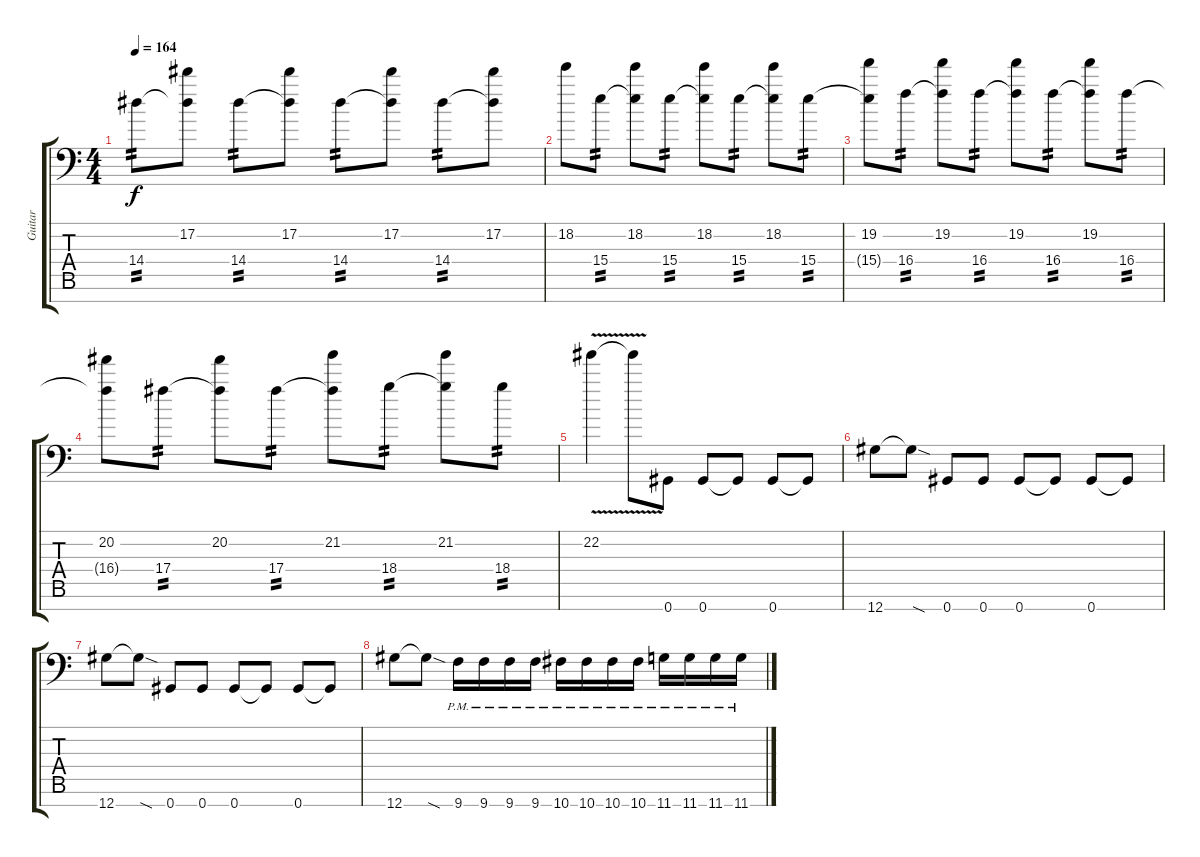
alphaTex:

\track ("Guitar" "Guitar") {instrument distortionguitar}
\staff {score tabs}
\tuning (Eb4 Bb3 Gb3 Db3 Ab2 Eb2 Ab1) {hide}
\ts (4 4)
\tempo 164
\clef f4
\ks c
14.4.8{tp 2 dy f} (17.2 14.4{t}).8 14.4.8{tp 2} (17.2 14.4{t}).8 14.4.8{tp 2} (17.2 14.4{t}).8 14.4.8{tp 2} (17.2 14.4{t}).8 |
18.2.8 15.4.8{tp 2} (18.2 15.4{t}).8 15.4.8{tp 2} (18.2 15.4{t}).8 15.4.8{tp 2} (18.2 15.4{t}).8 15.4.8{tp 2} |
(19.2 15.4{t}).8 16.4.8{tp 2} (19.2 16.4{t}).8 16.4.8{tp 2} (19.2 16.4{t}).8 16.4.8{tp 2} (19.2 16.4{t}).8 16.4.8{tp 2} |
(20.2 16.4{t}).8 17.4.8{tp 2} (20.2 17.4{t}).8 17.4.8{tp 2} (21.2 17.4{t}).8 18.4.8{tp 2} (21.2 18.4{t}).8 18.4.8{tp 2} |
22.2{v}.4 22.2{t}.8 0.7.8 0.7.8 0.7{t}.8 0.7.8 0.7{t}.8 |
12.7.8 12.7{sod t}.8 0.7.8 0.7.8 0.7.8 0.7{t}.8 0.7.8 0.7{t}.8 |
12.7.8 12.7{sod t}.8 0.7.8 0.7.8 0.7.8 0.7{t}.8 0.7.8 0.7{t}.8 |
12.7.8 12.7{sod t}.8 9.7{pm}.16 9.7{pm}.16 9.7{pm}.16 9.7{pm}.16 10.7{pm}.16 10.7{pm}.16 10.7{pm}.16 10.7{pm}.16 11.7{pm}.16 11.7{pm}.16 11.7{pm}.16 11.7{pm}.16
